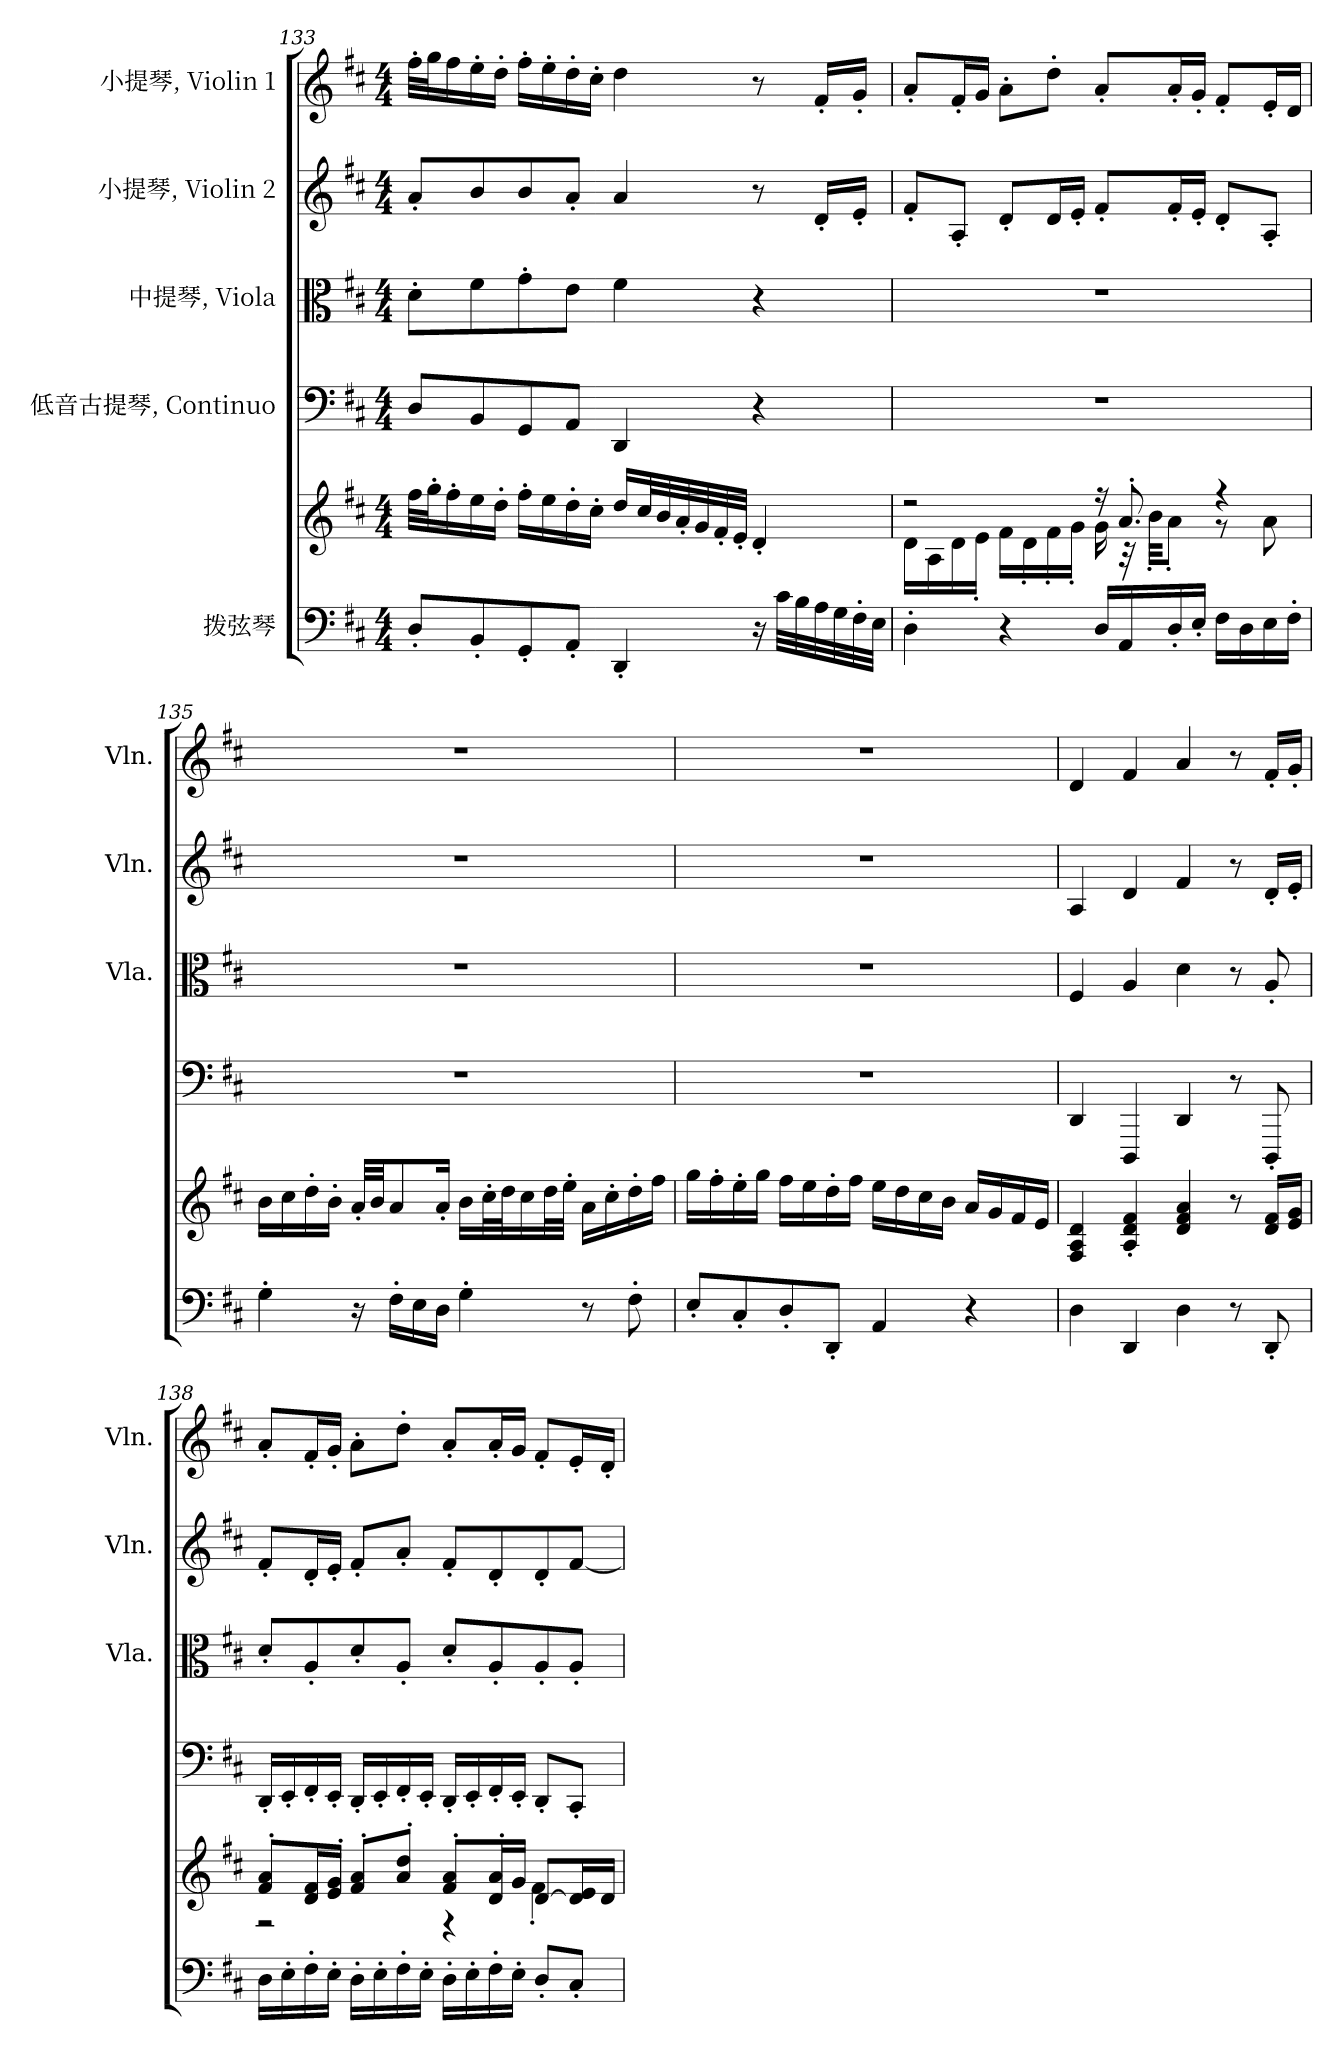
**kern	**kern	**kern	**kern	**kern	**kern
*part5	*part5	*part4	*part3	*part2	*part1
*staff6	*staff5	*staff4	*staff3	*staff2	*staff1
*I"拨弦琴	*	*I"低音古提琴, Continuo	*I"中提琴, Viola	*I"小提琴, Violin 2	*I"小提琴, Violin 1
*	*	*	*I'Vla.	*I'Vln.	*I'Vln.
!!LO:PB:g=z
*clefF4	*clefG2	*clefF4	*clefC3	*clefG2	*clefG2
*k[f#c#]	*k[f#c#]	*k[f#c#]	*k[f#c#]	*k[f#c#]	*k[f#c#]
*M4/4	*M4/4	*M4/4	*M4/4	*M4/4	*M4/4
=133	=133	=133	=133	=133	=133
8D'/L	32ff#\LLL	8D/L	8d'\L	8a'/L	32ff#'\LLL
.	32gg'\J	.	.	.	32gg\J
.	16ff#'\	.	.	.	16ff#\
8BB'/	16ee\	8BB/	8f#\	8b/	16ee'\
.	16dd'\JJ	.	.	.	16dd'\JJ
8GG'/	16ff#'\LL	8GG/	8g'\	8b/	16ff#'\LL
.	16ee\	.	.	.	16ee'\
8AA'/J	16dd'\	8AA/J	8e\J	8a'/J	16dd'\
.	16cc#'\JJ	.	.	.	16cc#'\JJ
4DD'/	16dd/LL	4DD/	4f#\	4a/	4dd\
.	32cc#/L	.	.	.	.
.	32b/	.	.	.	.
.	32a'/	.	.	.	.
.	32g/	.	.	.	.
.	32f#'/	.	.	.	.
.	32e'/JJJ	.	.	.	.
16r	4d'/	4r	4r	8r	8r
32c#\LLL	.	.	.	.	.
32B\	.	.	.	.	.
32A\	.	.	.	16d'/LL	16f#'/LL
32G\	.	.	.	.	.
32F#'\	.	.	.	16e'/JJ	16g'/JJ
32E\JJJ	.	.	.	.	.
=134	=134	=134	=134	=134	=134
*	*^	*	*	*	*
4D'\	2r	16d\LL	1r	1r	8f#'/L	8a'/L
.	.	16A\	.	.	.	.
.	.	16d\	.	.	8A'/J	16f#'/L
.	.	16e'\JJ	.	.	.	16g/JJ
4r	.	16f#\LL	.	.	8d'/L	8a'\L
.	.	16d'\	.	.	.	.
.	.	16f#'\	.	.	16d/L	8dd'\J
.	.	16g'\JJ	.	.	16e'/JJ	.
16D/LL	16r	16g\	.	.	8f#'/L	8a'/L
16AA/	8.a'/	32r	.	.	.	.
.	.	32b'\KKL	.	.	.	.
16D'/	.	8a'\J	.	.	16f#'/L	16a'/L
16E'/JJ	.	.	.	.	16e'/JJ	16g'/JJ
16F#\LL	4r	8r	.	.	8d'/L	8f#'/L
16D\	.	.	.	.	.	.
16E\	.	8a\	.	.	8A'/J	16e'/L
16F#'\JJ	.	.	.	.	.	16d/JJ
*	*v	*v	*	*	*	*
!!LO:LB:g=z
=135	=135	=135	=135	=135	=135
4G'\	16b\LL	1r	1r	1r	1r
.	16cc#\	.	.	.	.
.	16dd'\	.	.	.	.
.	16b'\JJ	.	.	.	.
16r	32a'/LLL	.	.	.	.
.	32b/JJ	.	.	.	.
16F#'\LL	8a/	.	.	.	.
16E\	.	.	.	.	.
16D\JJ	16a'/Jk	.	.	.	.
4G'\	16b\LL	.	.	.	.
.	32cc#'\L	.	.	.	.
.	32dd\J	.	.	.	.
.	16cc#\	.	.	.	.
.	32dd\L	.	.	.	.
.	32ee'\JJJ	.	.	.	.
8r	16a\LL	.	.	.	.
.	16cc#'\	.	.	.	.
8F#'\	16dd'\	.	.	.	.
.	16ff#\JJ	.	.	.	.
=136	=136	=136	=136	=136	=136
8E'/L	16gg\LL	1r	1r	1r	1r
.	16ff#'\	.	.	.	.
8C#'/	16ee'\	.	.	.	.
.	16gg\JJ	.	.	.	.
8D'/	16ff#\LL	.	.	.	.
.	16ee\	.	.	.	.
8DD'/J	16dd'\	.	.	.	.
.	16ff#\JJ	.	.	.	.
4AA/	16ee\LL	.	.	.	.
.	16dd\	.	.	.	.
.	16cc#\	.	.	.	.
.	16b\JJ	.	.	.	.
4r	16a/LL	.	.	.	.
.	16g/	.	.	.	.
.	16f#/	.	.	.	.
.	16e/JJ	.	.	.	.
!!LO:PB:g=z
=137	=137	=137	=137	=137	=137
4D\	4F#/ 4A/ 4d/	4DD/	4F#/	4A/	4d/
4DD/	4A/' 4d/' 4f#/'	4DDD/	4A/	4d/	4f#/
4D\	4d/ 4f#/ 4a/	4DD/	4d\	4f#/	4a/
8r	8r	8r	8r	8r	8r
8DD'/	16d/ 16f#/LL	8DDD'/	8A'/	16d'/LL	16f#'/LL
.	16e/ 16g/JJ	.	.	16e'/JJ	16g'/JJ
=138	=138	=138	=138	=138	=138
*	*^	*	*	*	*
16D\LL	8f#/' 8a/'L	2r	16DD'/LL	8d'/L	8f#'/L	8a'/L
16E'\	.	.	16EE'/	.	.	.
16F#'\	16d/ 16f#/L	.	16FF#'/	8A'/	16d'/L	16f#'/L
16E'\JJ	16e/' 16g/'JJ	.	16EE'/JJ	.	16e'/JJ	16g'/JJ
16D'\LL	8f#/' 8a/'L	.	16DD'/LL	8d'/	8f#'/L	8a'\L
16E'\	.	.	16EE'/	.	.	.
16F#'\	8a/' 8dd/'J	.	16FF#'/	8A'/J	8a'/J	8dd'\J
16E'\JJ	.	.	16EE'/JJ	.	.	.
16D'\LL	8f#/' 8a/'L	4r	16DD'/LL	8d'/L	8f#'/L	8a'/L
16E'\	.	.	16EE'/	.	.	.
16F#'\	16d/' 16a/'L	.	16FF#'/	8A'/	8d'/	16a'/L
16E'\JJ	16g/JJ	.	16EE'/JJ	.	.	16g/JJ
8D'/L	[8d/L	4f#'\	8DD'/L	8A'/	8d'/	8f#'/L
8C#'/J	16d/] 16e/L	.	8CC#'/J	8A'/J	[8f#/J	16e'/L
.	16d/JJ	.	.	.	.	16d'/JJ
*	*v	*v	*	*	*	*
=	=	=	=	=	=
*-	*-	*-	*-	*-	*-
